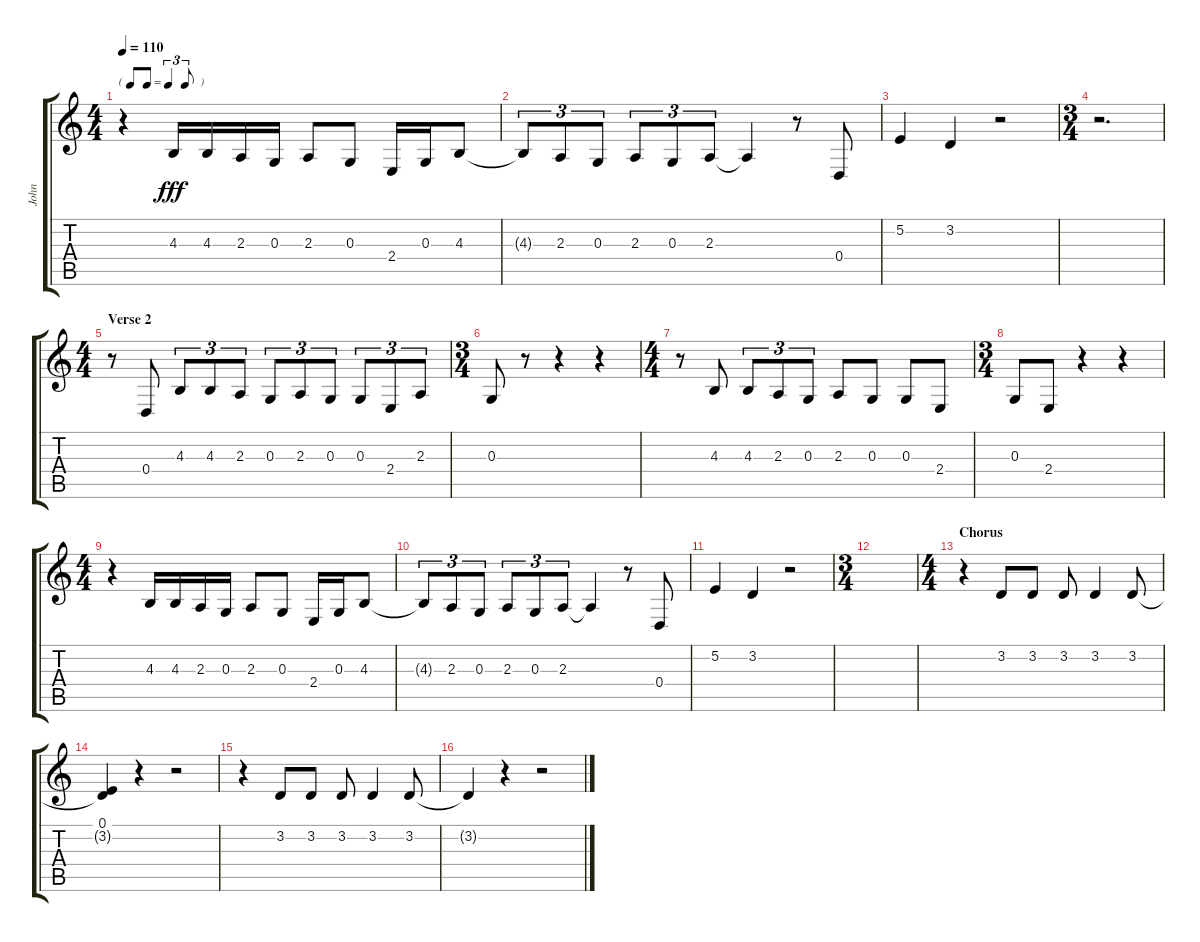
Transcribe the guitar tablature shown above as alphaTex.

\track ("John" "John") {instrument altosax}
\staff {score tabs}
\tuning (E4 B3 G3 D3 A2 E2) {hide}
\ts (4 4)
\tf triplet8th
\tempo 110
\clef g2
\ks c
r.4{dy fff} 4.3.16 4.3.16 2.3.16 0.3.16 2.3.8 0.3.8 2.4.16 0.3.16 4.3.8 |
4.3{t}.8{tu (3 2)} 2.3.8{tu (3 2)} 0.3.8{tu (3 2)} 2.3.8{tu (3 2)} 0.3.8{tu (3 2)} 2.3.8{tu (3 2)} 2.3{t}.4 r.8 0.4.8 |
5.2.4 3.2.4 r.2 |
\ts (3 4)
r.2{d} |
\ts (4 4)
\section ("" "Verse 2")
r.8 0.4.8 4.3.8{tu (3 2)} 4.3.8{tu (3 2)} 2.3.8{tu (3 2)} 0.3.8{tu (3 2)} 2.3.8{tu (3 2)} 0.3.8{tu (3 2)} 0.3.8{tu (3 2)} 2.4.8{tu (3 2)} 2.3.8{tu (3 2)} |
\ts (3 4)
0.3.8 r.8 r.4 r.4 |
\ts (4 4)
r.8 4.3.8 4.3.8{tu (3 2)} 2.3.8{tu (3 2)} 0.3.8{tu (3 2)} 2.3.8 0.3.8 0.3.8 2.4.8 |
\ts (3 4)
0.3.8 2.4.8 r.4 r.4 |
\ts (4 4)
r.4 4.3.16 4.3.16 2.3.16 0.3.16 2.3.8 0.3.8 2.4.16 0.3.16 4.3.8 |
4.3{t}.8{tu (3 2)} 2.3.8{tu (3 2)} 0.3.8{tu (3 2)} 2.3.8{tu (3 2)} 0.3.8{tu (3 2)} 2.3.8{tu (3 2)} 2.3{t}.4 r.8 0.4.8 |
5.2.4 3.2.4 r.2 |
\ts (3 4)
|
\ts (4 4)
\section ("" "Chorus")
r.4 3.2.8 3.2.8 3.2.8 3.2.4 3.2.8 |
(0.1 3.2{t}).4 r.4 r.2 |
r.4 3.2.8 3.2.8 3.2.8 3.2.4 3.2.8 |
3.2{t}.4 r.4 r.2
